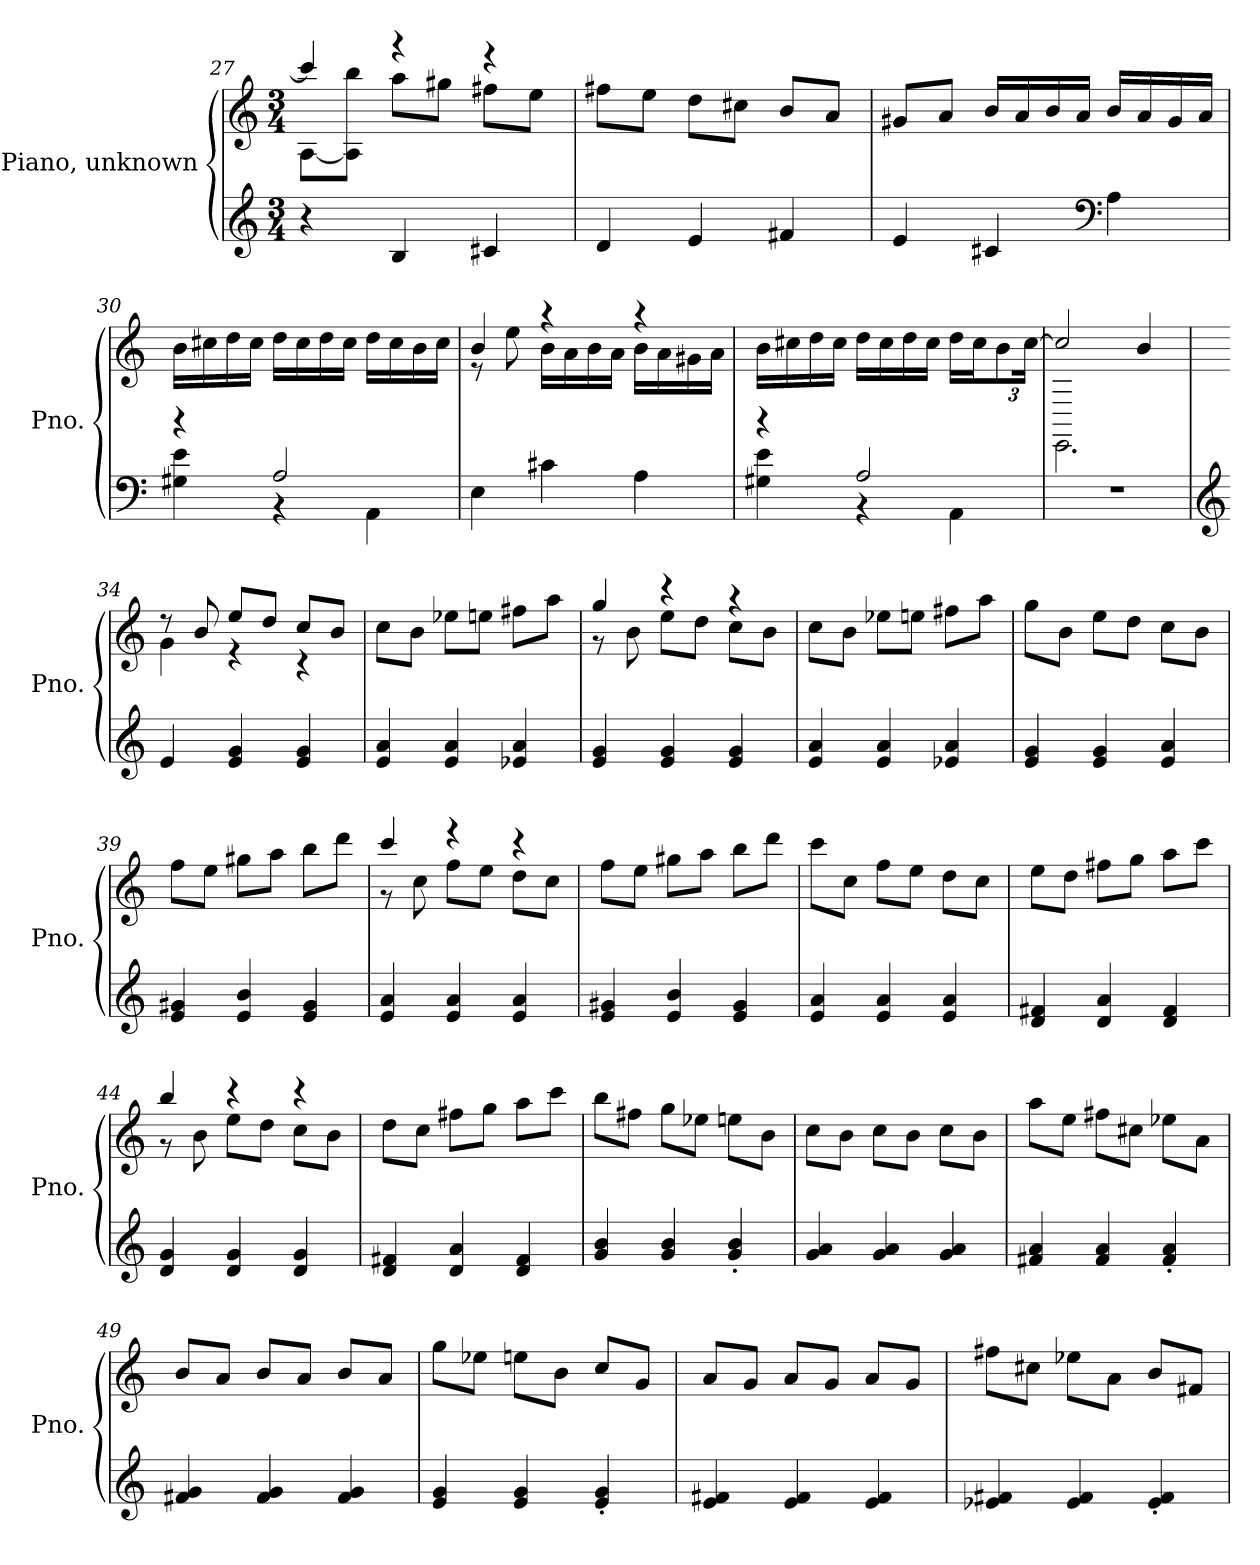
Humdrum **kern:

**kern	**kern
*part1	*part1
*staff2	*staff1
*I"Piano, unknown	*
*I'Pno.	*
*clefG2	*clefG2
*k[]	*k[]
*M3/4	*M3/4
=27	=27
*	*^
4r	4ccc#/]	[8A\L
.	.	8A\] 8bb\J
4B/	4r	8aa\L
.	.	8gg#X\J
4c#X/	4r	8ff#X\L
.	.	8ee\J
*	*v	*v
=28	=28
4d/	8ff#X\L
.	8ee\J
4e/	8dd\L
.	8cc#X\J
4f#X/	8b/L
.	8a/J
=29	=29
4e/	8g#X/L
.	8a/J
4c#X/	16b/LL
.	16a/
.	16b/
.	16a/JJ
*clefF4	*
4A\	16b/LL
.	16a/
.	16g#/
.	16a/JJ
!!LO:LB:g=z
=30	=30
*^	*
4r	4G#X\ 4e\	16b\LL
.	.	16cc#X\
.	.	16dd\
.	.	16cc#\JJ
2A/	4r	16dd\LL
.	.	16cc#\
.	.	16dd\
.	.	16cc#\JJ
.	4AA\	16dd\LL
.	.	16cc#\
.	.	16b\
.	.	16cc#\JJ
*v	*v	*
=31	=31
*	*^
4E\	4b/	8r
.	.	8ee\
4c#X\	4r	16b\LL
.	.	16a\
.	.	16b\
.	.	16a\JJ
4A\	4r	16b\LL
.	.	16a\
.	.	16g#X\
.	.	16a\JJ
*	*v	*v
=32	=32
*^	*
4r	4G#X\ 4e\	16b\LL
.	.	16cc#X\
.	.	16dd\
.	.	16cc#\JJ
2A/	4r	16dd\LL
.	.	16cc#\
.	.	16dd\
.	.	16cc#\JJ
.	4AA\	16dd\LL
.	.	16cc#\J
*	*	*Xbrackettup
.	.	12b\
.	.	[24cc#\Jk
*v	*v	*
=33	=33
*	*^
2.r	2cc#/]	2.EE\
.	4b/	.
!!LO:LB:g=z	!!
=34	=34	=34
*clefG2	*	*
4e/	8r	4g\
.	8b/	.
4e/ 4g/	8ee/L	4r
.	8dd/J	.
4e/ 4g/	8cc/L	4r
.	8b/J	.
*	*v	*v
=35	=35
4e/ 4a/	8cc\L
.	8b\J
4e/ 4a/	8ee-X\L
.	8een\J
4e-X/ 4a/	8ff#X\L
.	8aa\J
=36	=36
*	*^
4e/ 4g/	4gg/	8r
.	.	8b\
4e/ 4g/	4r	8ee\L
.	.	8dd\J
4e/ 4g/	4r	8cc\L
.	.	8b\J
*	*v	*v
=37	=37
4e/ 4a/	8cc\L
.	8b\J
4e/ 4a/	8ee-X\L
.	8een\J
4e-X/ 4a/	8ff#X\L
.	8aa\J
=38	=38
4e/ 4g/	8gg\L
.	8b\J
4e/ 4g/	8ee\L
.	8dd\J
4e/ 4a/	8cc\L
.	8b\J
!!LO:LB:g=z
=39	=39
4e/ 4g#X/	8ff\L
.	8ee\J
4e/ 4b/	8gg#X\L
.	8aa\J
4e/ 4g#/	8bb\L
.	8ddd\J
=40	=40
*	*^
4e/ 4a/	4ccc/	8r
.	.	8cc\
4e/ 4a/	4r	8ff\L
.	.	8ee\J
4e/ 4a/	4r	8dd\L
.	.	8cc\J
*	*v	*v
=41	=41
4e/ 4g#X/	8ff\L
.	8ee\J
4e/ 4b/	8gg#X\L
.	8aa\J
4e/ 4g#/	8bb\L
.	8ddd\J
=42	=42
4e/ 4a/	8ccc\L
.	8cc\J
4e/ 4a/	8ff\L
.	8ee\J
4e/ 4a/	8dd\L
.	8cc\J
=43	=43
4d/ 4f#X/	8ee\L
.	8dd\J
4d/ 4a/	8ff#X\L
.	8gg\J
4d/ 4f#/	8aa\L
.	8ccc\J
=44	=44
*	*^
4d/ 4g/	4bb/	8r
.	.	8b\
4d/ 4g/	4r	8ee\L
.	.	8dd\J
4d/ 4g/	4r	8cc\L
.	.	8b\J
*	*v	*v
!!LO:LB:g=z
=45	=45
4d/ 4f#X/	8dd\L
.	8cc\J
4d/ 4a/	8ff#X\L
.	8gg\J
4d/ 4f#/	8aa\L
.	8ccc\J
=46	=46
4g/ 4b/	8bb\L
.	8ff#X\J
4g/ 4b/	8gg\L
.	8ee-X\J
4g/' 4b/'	8een\L
.	8b\J
=47	=47
4g/ 4a/	8cc\L
.	8b\J
4g/ 4a/	8cc\L
.	8b\J
4g/ 4a/	8cc\L
.	8b\J
=48	=48
4f#X/ 4a/	8aa\L
.	8ee\J
4f#/ 4a/	8ff#X\L
.	8cc#X\J
4f#/' 4a/'	8ee-X\L
.	8a\J
=49	=49
4f#X/ 4g/	8b/L
.	8a/J
4f#/ 4g/	8b/L
.	8a/J
4f#/ 4g/	8b/L
.	8a/J
!!LO:LB:g=z
=50	=50
4e/ 4g/	8gg\L
.	8ee-X\J
4e/ 4g/	8een\L
.	8b\J
4e/' 4g/'	8cc/L
.	8g/J
=51	=51
4e/ 4f#X/	8a/L
.	8g/J
4e/ 4f#/	8a/L
.	8g/J
4e/ 4f#/	8a/L
.	8g/J
=52	=52
4e-X/ 4f#X/	8ff#X\L
.	8cc#X\J
4e-/ 4f#/	8ee-X\L
.	8a\J
4e-/' 4f#/'	8b/L
.	8f#X/J
=	=
*-	*-
